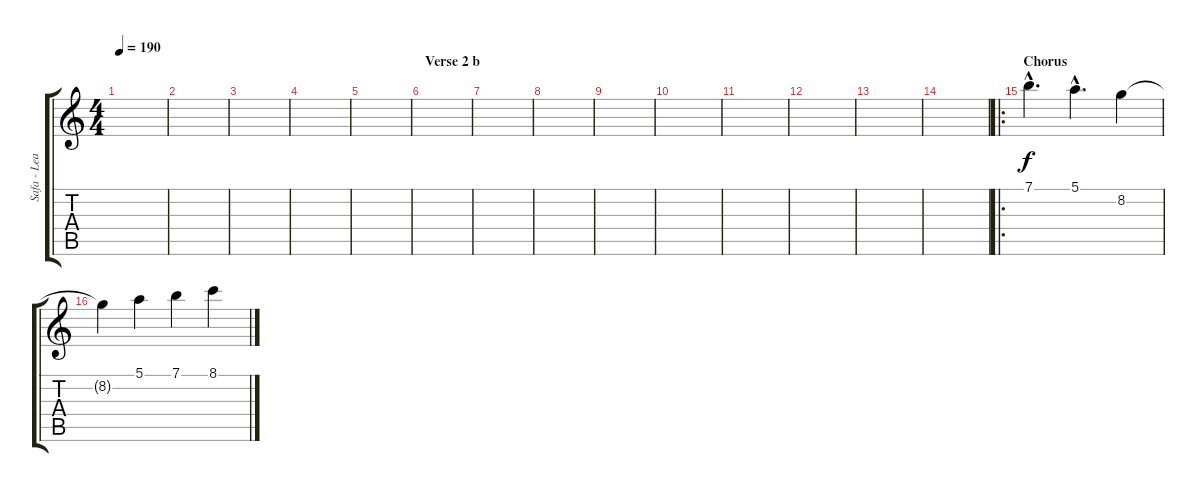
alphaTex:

\track ("Safa - Lead" "Safa - Lea") {instrument distortionguitar}
\staff {score tabs}
\tuning (E4 B3 G3 D3 A2 E2) {hide}
\ts (4 4)
\tempo 190
\clef g2
\ks c
|
|
|
|
|
\section ("" "Verse 2 b")
|
|
|
|
|
|
|
|
|
\ro
\section ("" "Chorus")
7.1{hac}.4{d} 5.1{hac}.4{d} 8.2.4 |
8.2{t}.4 5.1.4 7.1.4 8.1.4
